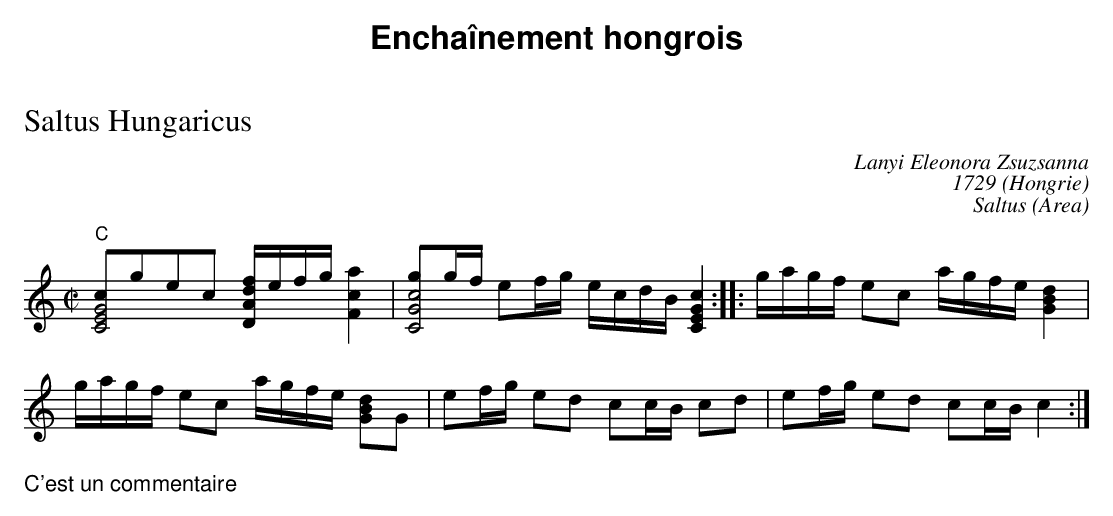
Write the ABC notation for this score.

X:1
T:Saltus Hungaricus
O:Hongrie
C:Lanyi Eleonora Zsuzsanna
C:1729
M:C|
K:C
"C"[cG4E4C4]gec [f/d2A2D2]e/f/g/ [a2c2F2]|[gc4G4C4]g/f/ ef/g/ e/c/d/B/ [c2G2E2C2]::g/a/g/f/ ec a/g/f/e/ [d2B2G2]|
g/a/g/f/ ec a/g/f/e/ [BGd2]G|ef/g/ ed cc/B/ cd|ef/g/ ed cc/B/ c2:|
%%begintext
$1C'est un commentaire
